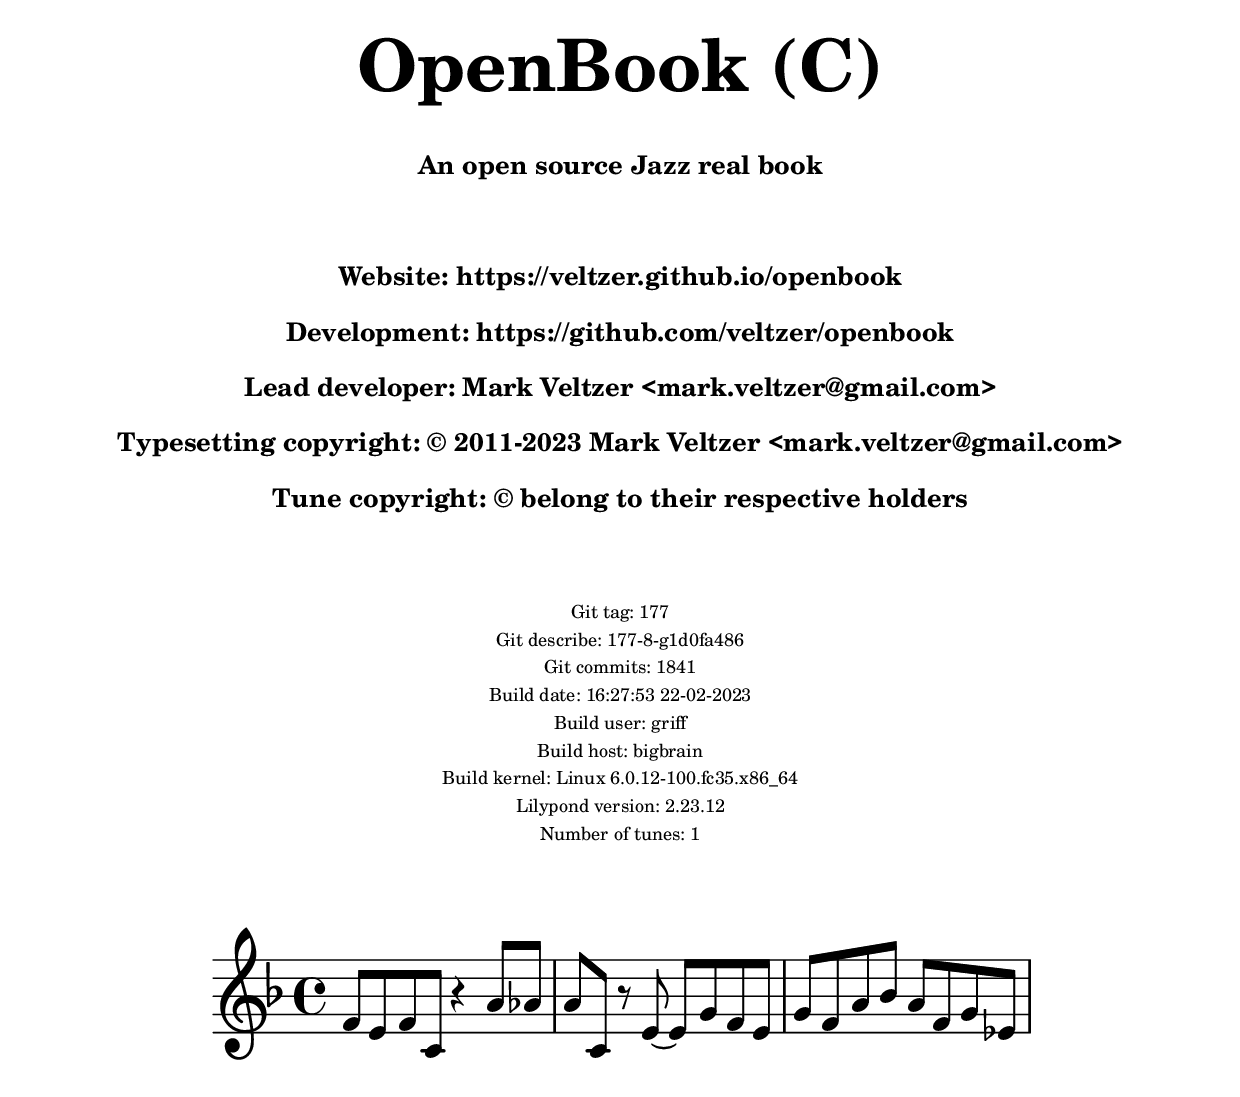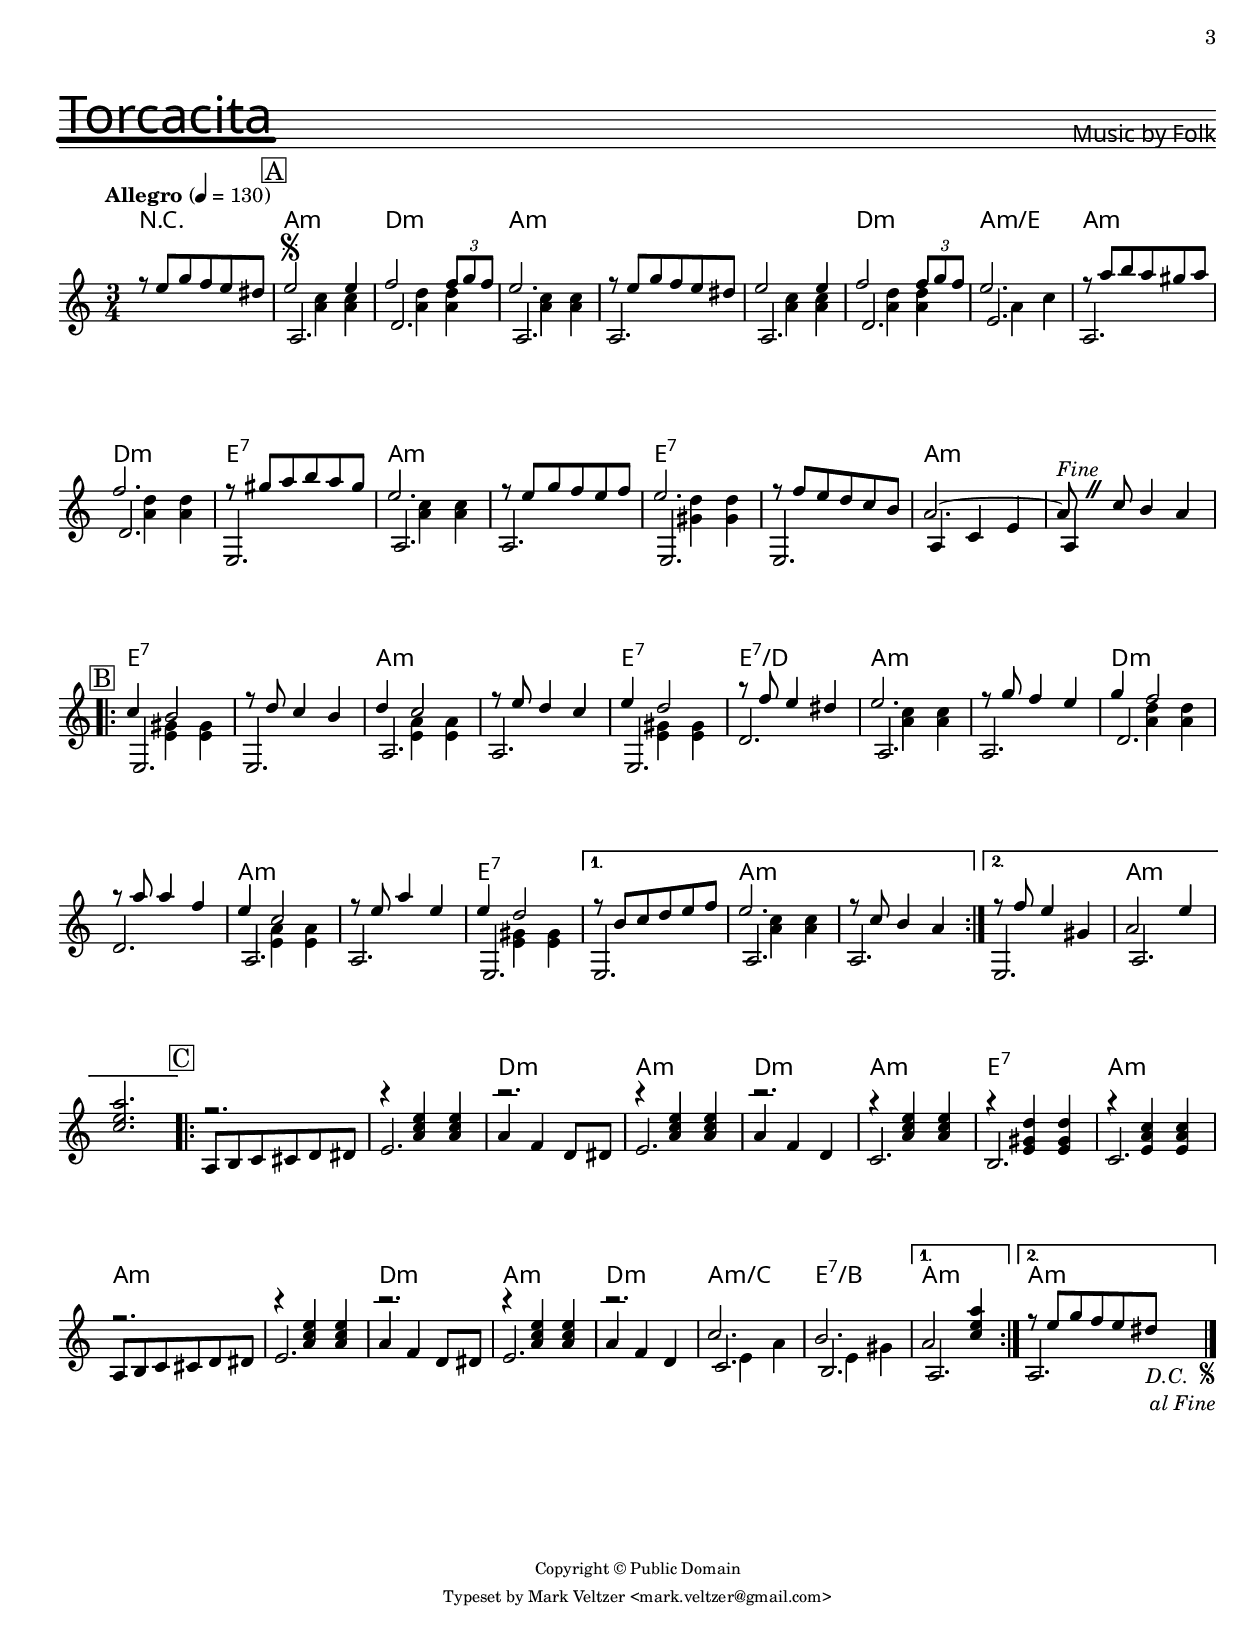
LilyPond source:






% lets emit the definitions

% end verbatim - this comment is a hack to prevent texinfo.tex
% from choking on non-European UTF-8 subsets

% this version tag will keep me compiling only on this version of lilypond.
%=====================================================================

\version "2.23.12"

% lets define a variable to hold the formatted build date (man 3 strftime):
%date=#(strftime "%T %d-%m-%Y" (localtime (current-time)))
%lilypond_version=#(lilypond-version)

% setting instruments for midi generation (bah - this doesn't work...)
%=====================================================================
%\set ChordNames.midiInstrument = #"acoustic grand"
%\set Staff.midiInstrument = #"flute"
%\set PianoStaff.instrumentName = #"acoustic grand"
% do not show chords unless they change...
%\set chordChanges = ##t

% number of staffs per page (this does not work because of my breaks)
%\paper {
%	system-count = #7
%}

\include "jazzchords.ly"
\include "lilyjazz.ly"






\paper {
%% reduce spaces between systems and the bottom (taken from the lilypond
%% documentation and found the relevant variable)
%% the result of this is that I can fit 8 single staffs in one page
%% which is ideal for Jazz (think 32 bar divided into 8 lines of 4 bars each...).
%% I should really only apply this thing for Jazz tunes but that is a TODO item.
%% default is 4\mm - 3 already causes 8 staffs to take 2 pages
	between-system-padding = 2\mm
%% default is 20\mm
%% between-system-space = 16\mm
%% ragged-last-bottom = ##f
%% ragged-bottom = ##f

%% make lilypond increase the distance of the footer from the bottom of the page
%% it seems that if you don't do something like this you're going to have
%% a real problem seeing the footer in postscript printing....
%%bottom-margin = 2.5\cm

%% from /usr/share/lilypond/2.12.3/ly/titling-init.ly
%% to stop lilypond from printing footers...
	oddFooterMarkup = \markup {}

%% prevent lilypond from printing the headers...

	scoreTitleMarkup = \markup {}
	bookTitleMarkup = \markup {}
}
\layout {
%% don't have the first line indented
	indent = 0.0 \cm
%% don't know what this is (taken from Laurent Martelli...)
%%textheight = 1.5\cm

	\context {
		\Score
	%% change the size of the text fonts
		\override LyricText #'font-family = #'typewriter
	%% set the style of the chords to Jazz - I don't see this making any effect
		\override ChordName #'style = #'jazz
	%%\override ChordName #'word-space = #2

	%% set the chord size and font
	%%\override ChordName #'font-series = #'bold
	%%\override ChordName #'font-family = #'roman
	%%\override ChordName #'font-size = #-1

	%% don't show bar numbers (for jazz it makes it too cluttery)
		\remove "Bar_number_engraver"
	}
}
% reduce the font size (taken from the lilypond info documentation, default is 20)
#(set-global-staff-size 17.82)

% There is no need to set the paper size to a4 since it is the default.
% make lilypond use paper of size a4 (Is this the default ?!?)
%#(set-default-paper-size "a4")
%)

% Don't have textedit:// links for every note in the pdf file.
% This reduces the size of the pdf by a lot
\pointAndClickOff

% chord related matters
myChordDefinitions={
	<c ees ges bes des' fes' aes'>-\markup \super {7alt}
	<c e g bes f'>-\markup \super {7sus}
	<c e g bes d f'>-\markup \super {9sus}
	<c e g f'>-\markup \super {sus}
	<c ees ges bes>-\markup { "m" \super { "7 " \flat "5" } }
	<c ees ges beses>-\markup { "dim" \super { "7" } }
	<c ees ges>-\markup { "dim" }
%%<c e g b>-\markup { "maj7" }
	<c e gis bes d'>-\markup { \super { "9 " \sharp "5" } }
	<c e g bes d' a'>-\markup \super {13}
	<c e g bes d' fis'>-\markup { \super { "9 " \sharp "11" } }
}
myChordExceptions=#(append
	(sequential-music-to-chord-exceptions myChordDefinitions #t)
	ignatzekExceptions
)

% some macros to be reused all over
% =====================================================================
myBreak=\break
% do line breaks really matter?
myEndLine=\break
%myEndLine={}
myEndLineVoltaNotLast={}
myEndLineVoltaLast=\break
myEndLineVolta=\break
partBar=\bar "||"
endBar=\bar "|."
startBar=\bar ".|"
startRepeat=\bar "|:"
endRepeat=\bar ":|"
startTune={}
endTune=\bar "|."
myFakeEndLine={}
mySegno=\mark \markup { \musicglyph #"scripts.segno" }
myCoda=\mark \markup { \musicglyph #"scripts.coda" }

% some functions to be reused all over
% =====================================================================
% A wrapper for section markers that allows us to control their formatting

% You can have a circle instead of a box using:
% \mark \markup { \circle #mark }
myMark =
#(define-music-function
	(parser location mark)
	(markup?)
	#{
	\mark \markup { \box #mark }
	#})
myWordMark =
#(define-music-function
	(parser location mark)
	(markup?)
	#{
	\mark \markup { \box #mark }
	#})
% grace that does appoggiatura
%\grace $notes
myGrace = #(define-music-function (parser location notes) (ly:music?) #{ \appoggiatura $notes #})
% grace that does nothing
%myGrace = #(define-music-function (parser location notes) (ly:music?) #{ #})

% this is a macro that * really * breaks lines. You don't really need this since a regular \break will work
% AS LONG AS you have the '\remove Bar_engraver' enabled...
hardBreak={ \bar "" \break }
% a macro to make vertical space
verticalSpace=\markup { \null }

% macros to help in parenthesizing chords
% see the playground area for openbook and http://lilypond.1069038.n5.nabble.com/Parenthesizing-chord-names-td44370.html
#(define (left-parenthesis-ignatzek-chord-names in-pitches bass inversion context) (markup #:line ("(" (ignatzek-chord-names in-pitches bass inversion context))))
#(define (right-parenthesis-ignatzek-chord-names in-pitches bass inversion context) (markup #:line ((ignatzek-chord-names in-pitches bass inversion context) ")")))
#(define (parenthesis-ignatzek-chord-names in-pitches bass inversion context) (markup #:line ("(" (ignatzek-chord-names in-pitches bass inversion context) ")")))
LPC = { \once \set chordNameFunction = #left-parenthesis-ignatzek-chord-names }
RPC = { \once \set chordNameFunction = #right-parenthesis-ignatzek-chord-names }
OPC = { \once \set chordNameFunction = #parenthesis-ignatzek-chord-names }

% some macros for marking parts of jazz tunes
% =====================================================================
startSong={}
% If we want endings of parts to be denoted by anything we need
% to find a smarter function that this since this will tend
% to make other things disapper (repeat markings etc)
%endSong=\bar "|."
endSong={}
startPart={}
% If we want endings of parts to be denoted by anything we need
% to find a smarter function that this since this will tend
% to make other things disapper (repeat markings etc)
% endPart=\bar "||"
endPart={}
startChords={
%% this causes chords that do not change to disappear...
	\set chordChanges = ##t
%% use my own chord exceptions
	\set chordNameExceptions = #myChordExceptions
}
endChords={}


% lets always include guitar definitions
\include "predefined-guitar-fretboards.ly"

% book header
%\book {
%% this is the title page
	\bookpart {
		\markup {
			\column {
				\null
				\null
				\null
				\null
				\null
				\null
				\null
				\null
				\null
				\null
				\fill-line { \fontsize #11 \bold "OpenBook (C)"}
				\null
				\null
				\fill-line { \larger \larger \bold "An open source Jazz real book" }
				\null
				\null
				\null
				\fill-line {
					\huge \bold \concat {
						"Website: "
						\with-url #"https://veltzer.github.io/openbook" https://veltzer.github.io/openbook
					}
				}
				\null
				\fill-line {
					\huge \bold \concat {
						"Development: "
						\with-url #"https://github.com/veltzer/openbook" https://github.com/veltzer/openbook
					}
				}
				\null
				\fill-line {
					\huge \bold \concat {
						"Lead developer: Mark Veltzer "
						"<" \with-url #"mailto:mark.veltzer@gmail.com" mark.veltzer@gmail.com ">"
					}
				}
				\null
				\fill-line {
					\huge \bold \concat {
						"Typesetting copyright: © 2011-"
						2023
						" Mark Veltzer "
						"<" \with-url #"mailto:mark.veltzer@gmail.com" mark.veltzer@gmail.com ">"
					}
				}
				\null
				\fill-line { \huge \bold "Tune copyright: © belong to their respective holders" }
				\null
				\null
				\null
				\fill-line { \small "Git tag: 177" }
				\fill-line { \small "Git describe: 177-8-g1d0fa486" }
				\fill-line { \small "Git commits: 1841" }
				\fill-line { \small "Build date: 16:27:53 22-02-2023" }
				\fill-line { \small "Build user: griff" }
				\fill-line { \small "Build host: bigbrain" }
				\fill-line { \small "Build kernel: Linux 6.0.12-100.fc35.x86_64" }
				\fill-line { \small "Lilypond version: 2.23.12" }
				\fill-line { \small "Number of tunes: 1" }
				\null
				\null
				\null
			}
		}
		\score {
			<<
				\new Staff="Melody" {
					\new Voice="Voice"
					\relative c' {
						\time 4/4
						\key f \major
						\set fontSize = #-3
						f8 e f c r4 a'8 aes | a c, r e~ e g f e | g f a bes a f g ees
					}
				}
			>>
			\layout {
				#(layout-set-staff-size 35)
				indent = 2.6\cm
			}
		}
	}

\markuplist \table-of-contents
\pageBreak

% from here everything needs to go into a loop

% include anything the user wants before the bookpart starts



PartChords=\chordmode {
	\startSong
	\startChords

%% there is no need to worry about which instrument plays the chords
%% since they will not be heard...

	r2. |

	a:m | d:m | a2.*2:m | \myFakeEndLine
	a2.:m | d:m | a:m/e | a:m | \myFakeEndLine
	d:m | e:7 | a2.*2:m | \myFakeEndLine
	e:7 | a:m | \myFakeEndLine

	\repeat volta 2 {
		e2.*2:7 | a:m | \myFakeEndLine
		e2.:7 | e:7/d | a2.*2:m | \myFakeEndLine
		d:m | a:m | \myFakeEndLine
		e2.:7 |
	} \alternative {
		{ e2.:7 | a2.*2:m | }
		{ e2.:7 | a2.*2:m | }
	} \myFakeEndLine

	\repeat volta 2 {
		a2.*2:m | d2.:m | a:m | \myFakeEndLine
		d:m | a:m | e:7 | a:m | \myFakeEndLine
		a2.*2:m | d2.:m | a:m | \myFakeEndLine
		d:m | a:m/c | e:7/b |
	} \alternative {
		{ a:m | }
		{ a:m | }
	} \myFakeEndLine

	\endChords
	\endSong
}

PartHighVoice=\relative c' {

	\tempo "Allegro" 4 = 130
	\time 3/4
	\key c \major

%% this is to let lily know that this is voice one
	\voiceOne

	r8 e' g f e dis |

	\myMark "A"
	e2\segno e4 | f2 \tuplet 3/2 {f8 g f} | e2. | r8 e g f e dis | \myFakeEndLine
	e2 e4 | f2 \tuplet 3/2 {f8 g f} | e2. | r8 a b a gis a | \myFakeEndLine
	f2. | r8 gis a b a gis | e2. | r8 e g f e f | \myFakeEndLine
	e2. | r8 f e d c b | a2. ~ | a8-\markup { \italic "Fine" }
	\override BreathingSign.text = \markup {
		\musicglyph #"scripts.caesura.straight"
	}
	\breathe
	c b4 a | \myFakeEndLine

	\myMark "B"
	\repeat volta 2 {
		c4 b2 | r8 d c4 b | d c2 | r8 e d4 c | \myFakeEndLine
		e d2 | r8 f e4 dis | e2. | r8 g f4 e | \myFakeEndLine
		g f2 | r8 a a4 f | e c2 | r8 e a4 e | \myFakeEndLine
		e d2 |
	} \alternative {
		{ r8 b c d e f | e2. | r8 c b4 a | }
		{ r8 f' e4 gis, | a2 e'4 | <c e a>2. | }
	} \myFakeEndLine

	\myMark "C"
	\repeat volta 2 {
		r2. | r4 <a c e> <a c e> | r2. | r4 <a c e> <a c e> | \myFakeEndLine
		r2. | r4 <a c e> <a c e> | r4 <e gis d'> <e gis d'> | r4 <e a c> <e a c> | \myFakeEndLine
		r2. | r4 <a c e> <a c e> | r2. | r4 <a c e> <a c e> | \myFakeEndLine
		r2. | c | b |
	} \alternative {
		{ a2 <c e a>4 | }
		{ r8 e g f e dis_\markup {
			\center-column {
				\line
				{ \italic "D.C. "
				\tiny \raise #1
				\musicglyph #"scripts.segno"
				}
				\italic " al Fine"
			}
		} | }
	} \myFakeEndLine

	\endTune
}

PartMidVoice=\relative c' {
	\time 3/4

%% this is to let lily know that this is voice one
	\voiceTwo

	s2. |

	s4 <a' c> <a c> | s <a d> <a d> | s <a c> <a c> | s2. |
	s4 <a c> <a c> | s <a d> <a d> | s a c | s2. |
	s4 <a d> <a d> | s2. | s4 <a c> <a c> | s2. |
	s4 <gis d'> <gis d'> | s2. | s | s |

	\repeat volta 2 {
		s4 <e gis> <e gis> | s2. | s4 <e a> <e a> | s2. |
		s4 <e gis> <e gis> | s2. | s4 <a c> <a c> | s2. |
		s4 <a d> <a d> | s2. | s4 <e a> <e a> | s2. |
		s4 <e gis> <e gis> |
	} \alternative {
		{ s2. | s4 <a c> <a c> | s2. | }
		{ s2. | s2. | s2. | }
	}

	\repeat volta 2 {
		s2. | s2. | s2. | s2. |
		s2. | s2. | s2. | s2. |
		s2. | s2. | s2. | s2. |
		s2. | s4 e a | s e gis |
	} \alternative {
		{ s2. | }
		{ s2. | }
	}
}

PartLowVoice=\relative c' {
	\time 3/4

%% this is to let lily know that this is voice one
	\voiceThree

	s2. |

	a2. | d | a | a |
	a | d | e | a, |
	d | e, | a | a |
	e | e | a4 c e | a, s s |

	\repeat volta 2 {
		e2. | e | a | a |
		e | d' | a | a |
		d | d | a | a |
		e |
	} \alternative {
		{ e | a | a | }
		{ e | a | s | }
	}

	\repeat volta 2 {
		a8 b c cis d dis | e2. | a4 f d8 dis | e2. |
		a4 f d | c2. | b | c |
		a8 b c cis d dis | e2. | a4 f d8 dis | e2. |
		a4 f d | c2. | b |
	} \alternative {
		{ a | }
		{ a | }
	}
}



\bookpart {

% this causes the variables to be defined...











% now play with the variables that depend on language



% calculate the tag line


% calculate the typesetby




\tocItem \markup "Torcacita / Folk"





% !!! ACTIVATE JAZZ MODE !!!
% JAZZY PAGE STYLING



\paper {
       #(set-paper-size "letter")
       indent = 0\mm
       between-system-space = 2.5\cm
      %%set to ##t if your score is less than one page
       ragged-last-bottom = ##f
       ragged-bottom = ##f
       markup-system-spacing = #'((basic-distance . 15)
       			       	  (minimum-distance . 8)
				  (padding . 1))
}

% THIS IS THE VISUAL TITLE ON EACH PAGE
% WILL NEED TO BE MODIFIED FOR JAZZFONT BRANCH
% meter is attributes['piece']
% title is attributes['title']
% subtitle is attributes['subtitle']
% JAZZY HEADER
\markup {
      \score {
        {
          \override TextScript.extra-offset = #'(0 . -4.5)
          s4
          s^\markup {
            \fill-line {
              \fontsize #8
              \override #'(offset . 7)
              \override #'(thickness . 6)
              \underline \sans "Torcacita"
              \fontsize #1 \lower #1 \line {
	                               ""
	                               "Music by Folk"
				     }
            }
          }
          s
        }
        \layout {
          \once \override Staff.Clef.stencil = ##f
          \once \override Staff.TimeSignature.stencil = ##f
          \once \override Staff.KeySignature.stencil = ##f
          ragged-right = ##f
         %%\override TextScript.font-name = #"Pea Missy with a Marker"
	  \override TextScript.font-name = #"LilyJAZZText"
        }
      }
    }


\noPageBreak







% score for printing
\score {
	<<
		\new ChordNames="Partchords" \PartChords
		\new Staff="Melody" <<
			\new Voice="highvoice" \PartHighVoice
			\new Voice="midvoice" \PartMidVoice
			\new Voice="lowvoice" \PartLowVoice
		>>
	>>
	\layout {
	}
}


\noPageBreak
\markup \column {
%% just a little space
	\null
	\fill-line {
		\smaller \smaller { "Copyright © Public Domain" }
	}
	\fill-line {
		\smaller \smaller { "Typeset by Mark Veltzer <mark.veltzer@gmail.com>" }
	}
}



}


% book footer
%}
